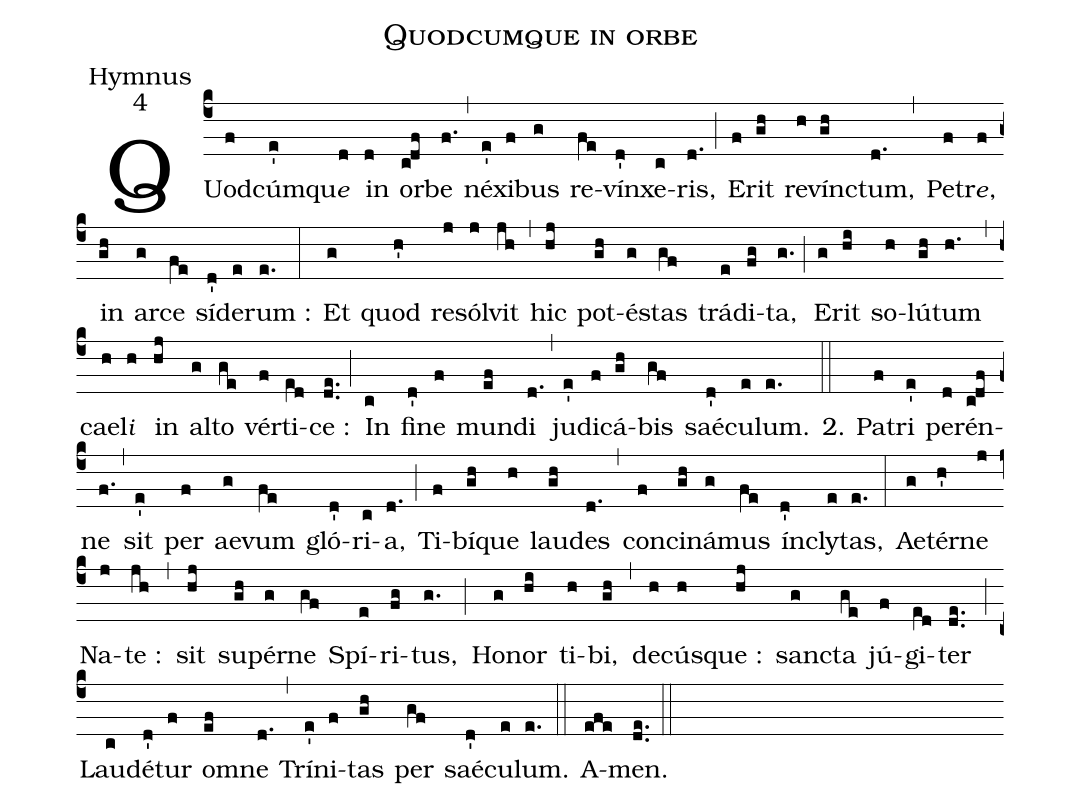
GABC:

name:Quodcumque in orbe;
office-part:Hymnus;
mode:4;
%%
(c4) QUod(f)cúm(e')qu{<e>e</e>}(d) in(d) or(cdf)be(f.) (,) né(e')xi(f)bus(g) re(fe)vín(d')xe(c)ris,(d.) (;)
E(f)rit(gh) re(h)vín(gh)ctum,(d.) (,) Pe(f)tr{<e>e</e>},(f) in(gh) ar(g)ce(fe) sí(d')de(e)rum :(e.) (:)
Et(g) quod(h') re(j)sól(j)vit(jh) (,) hic(hj) pot(gh)é(g)stas(gf) trá(e)di(fg)ta,(g.) (;)
E(g)rit(hi) so(h)lú(gh)tum(h.) (,) cae(h)l{<e>i</e>}(h) in(hj) al(g)to(ge) vér(f)ti(e[ll:1]d)ce :(de..) (;)
In(c) fi(d')ne(f) mun(ef)di(d.) (,) ju(e')di(f)cá(gh)bis(gf) saé(d')cu(e)lum.(e.) (::)

2. Pa(f)tri(e') per(d)én(cdf)ne(f.) (,) sit(e') per(f) ae(g)vum(fe) gló(d')ri(c)a,(d.) (;)
Ti(f)bí(gh)que(h) lau(gh)des(d.) (,) con(f)ci(gh)ná(g)mus(fe) ín(d')cly(e)tas,(e.) (:)
Ae(g)tér(h')ne(j) Na(j)te :(jh) (,) sit(hj) su(gh)pér(g)ne(gf) Spí(e)ri(fg)tus,(g.) (;)
Ho(g)nor(hi) ti(h)bi,(gh) (,) de(h)cús(h)que :(hj) san(g)cta(ge) jú(f)gi(e[ll:1]d)ter(de..) (;)
Lau(c)dé(d')tur(f) o(ef)mne(d.) (,) Trí(e')ni(f)tas(gh) per(gf) saé(d')cu(e)lum.(e.) (::)

A(efe)men.(de..) (::)
